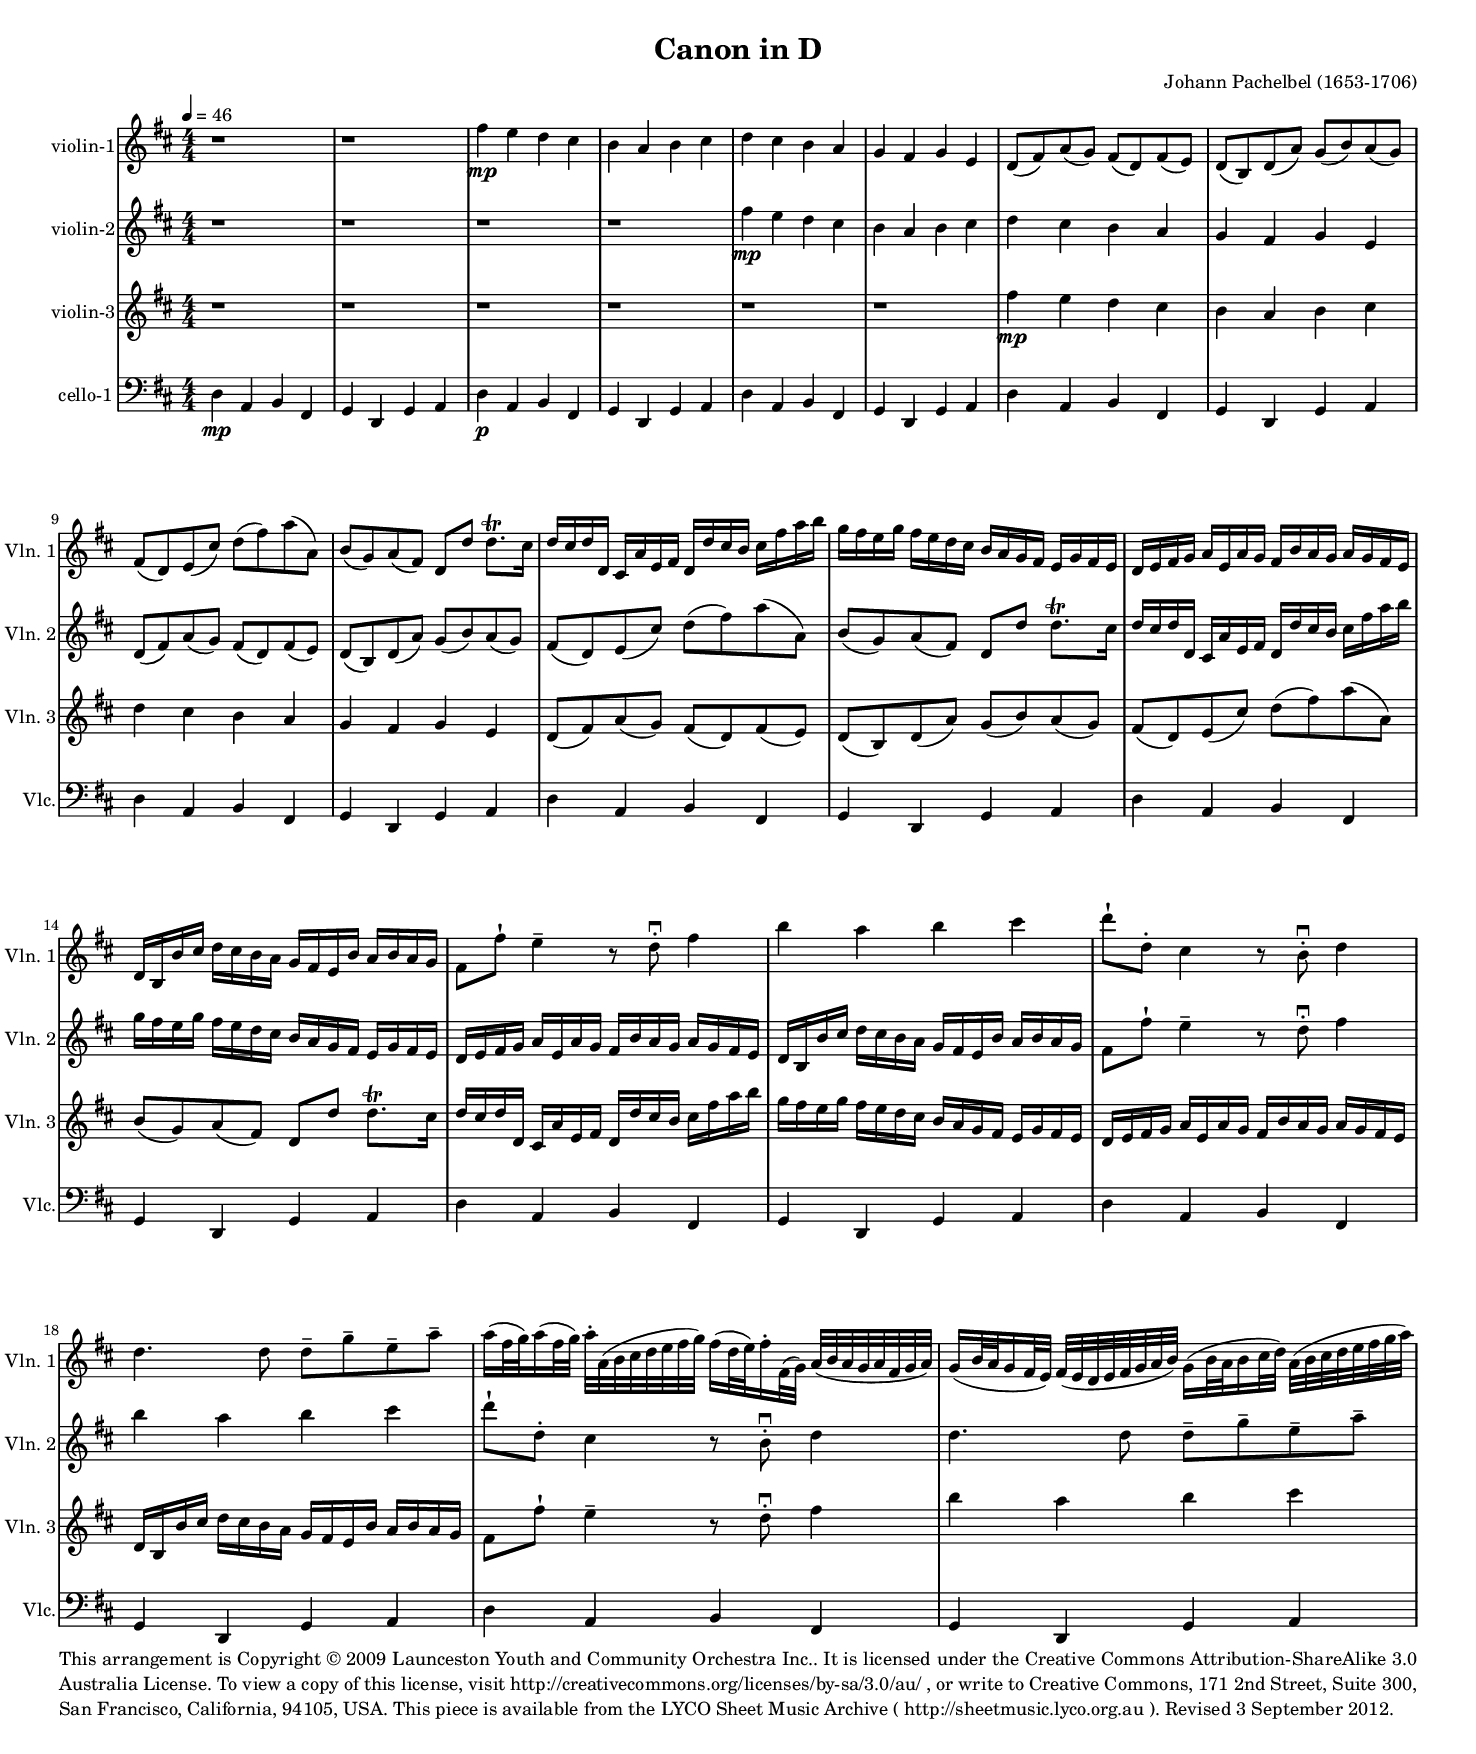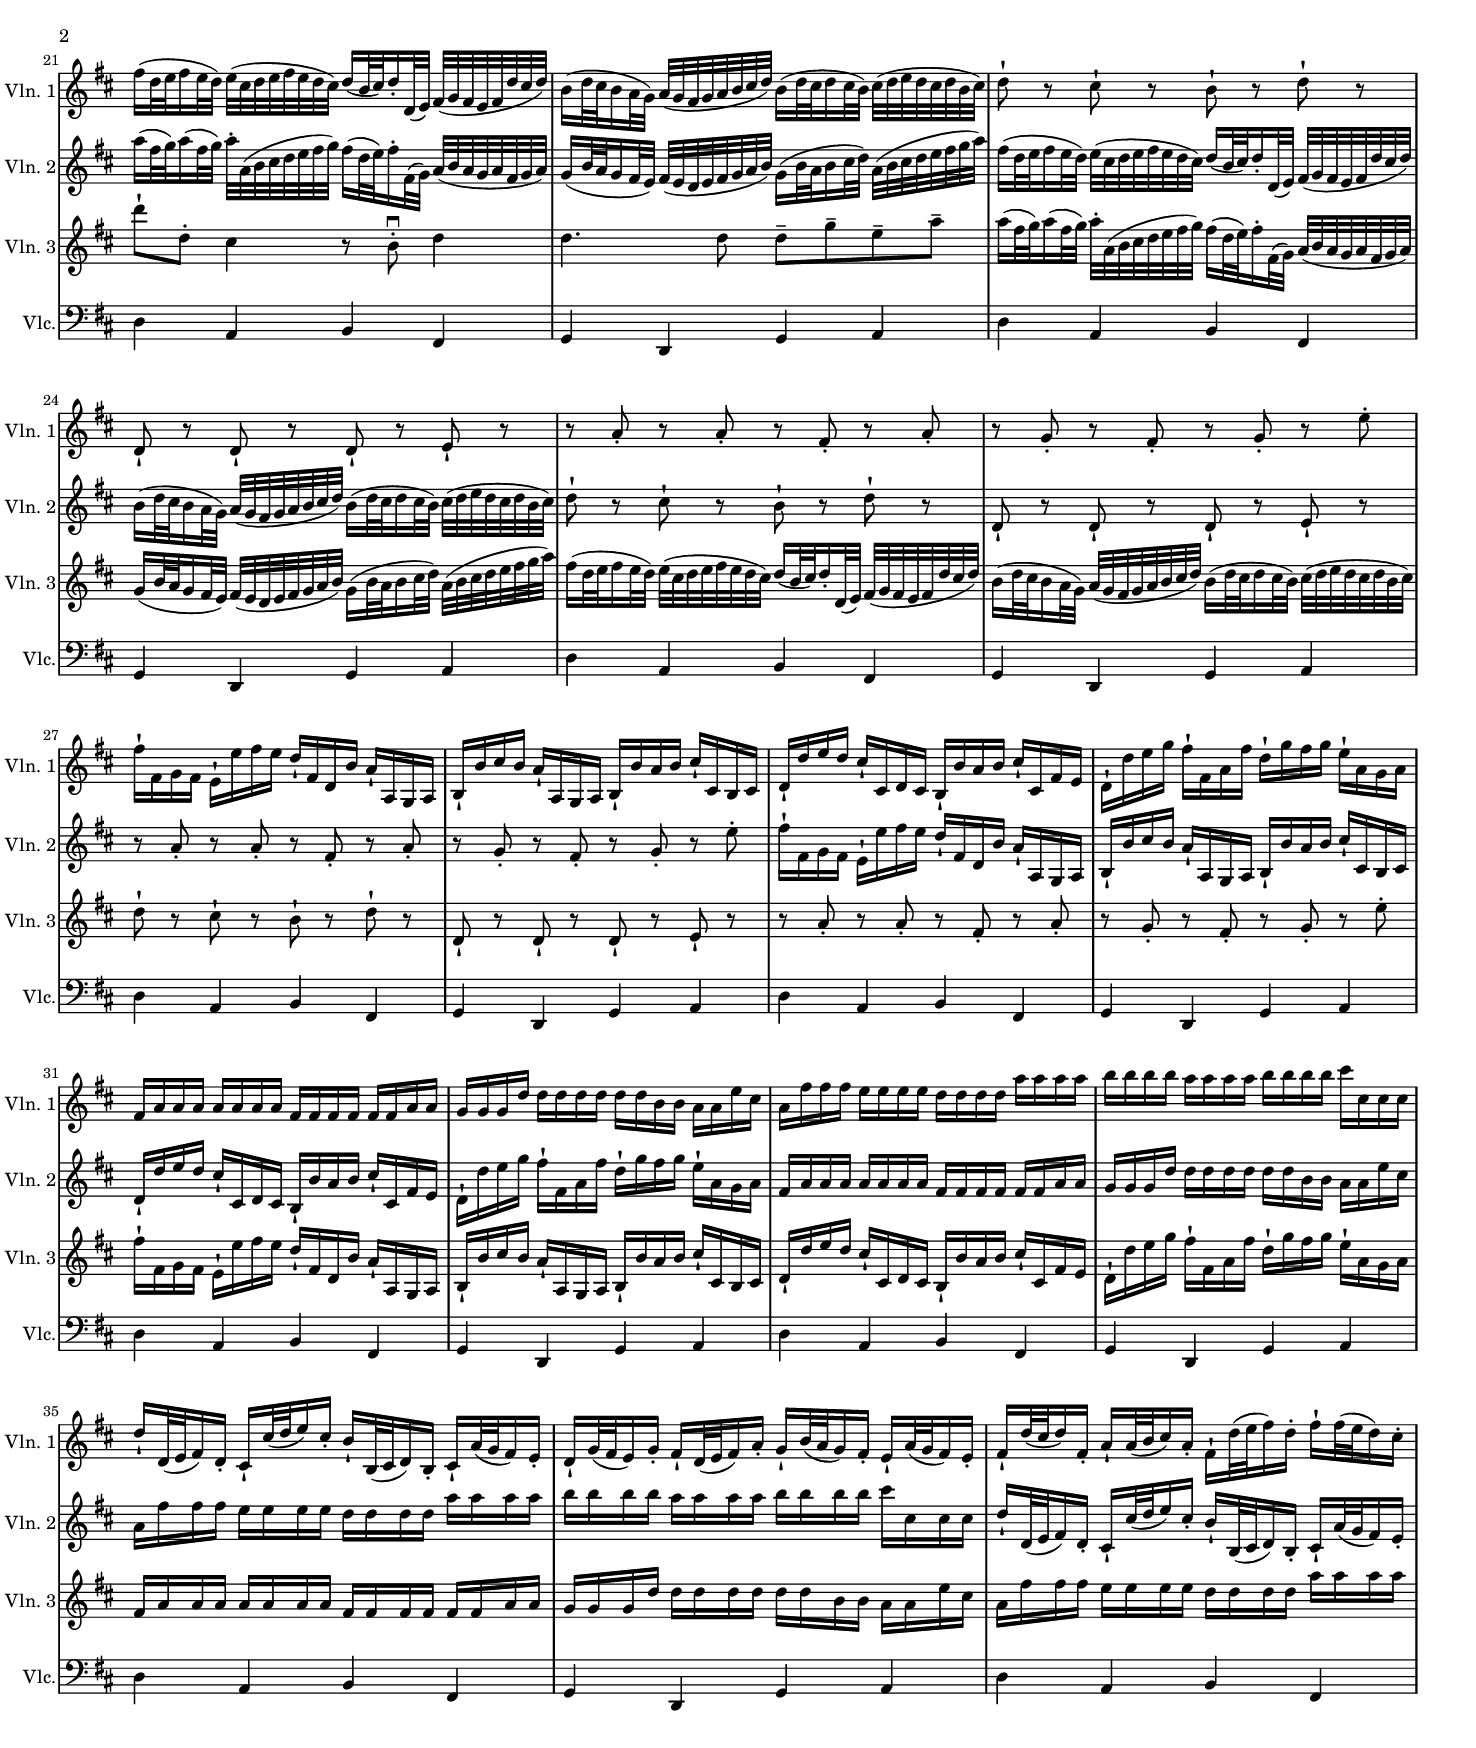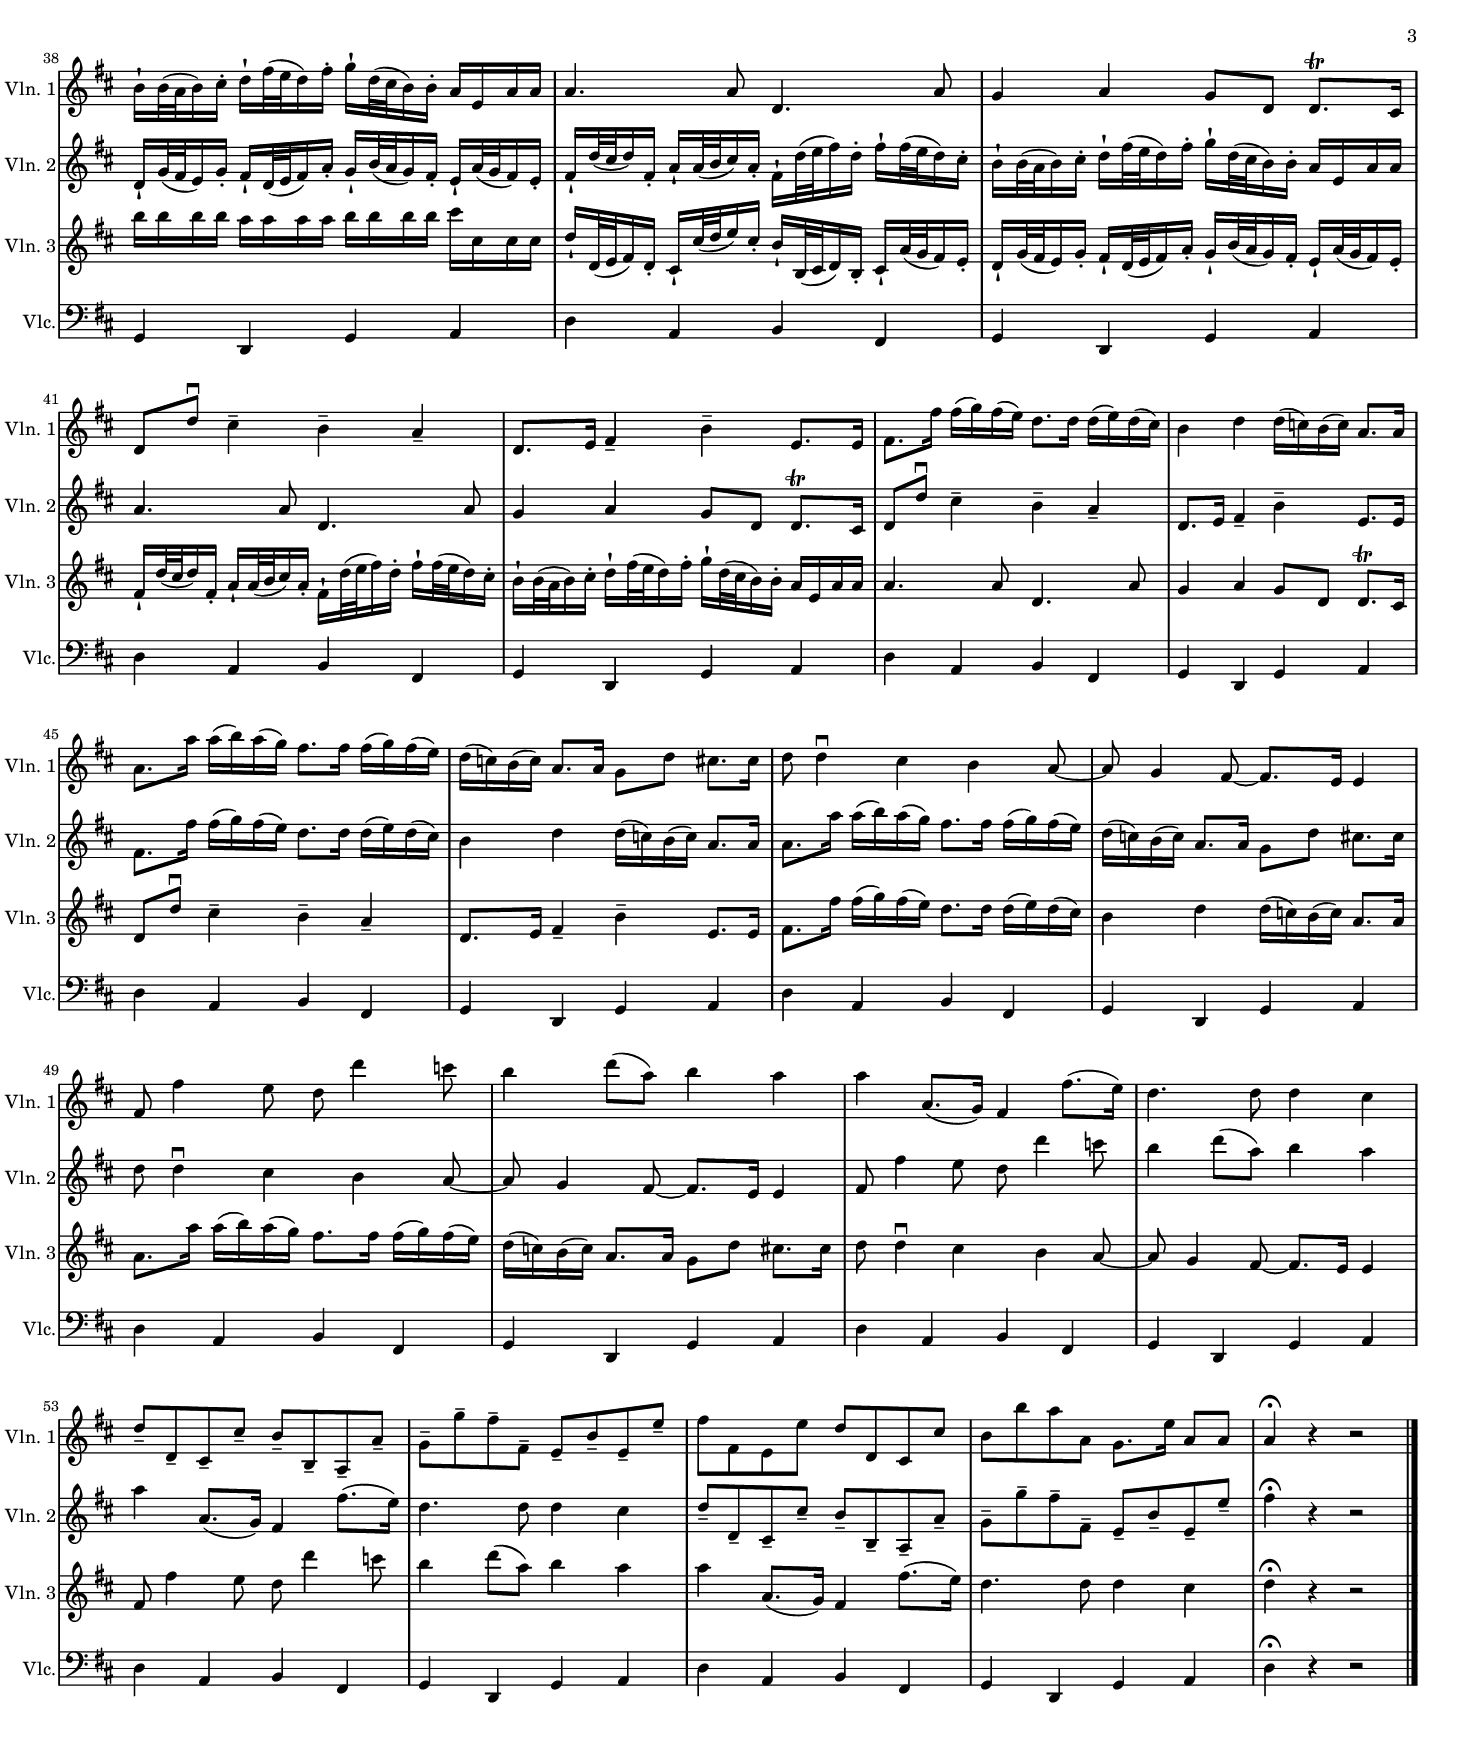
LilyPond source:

%=============================================
%   created by MuseScore Version: 1.2
%          Friday, 1 February 2013
%=============================================

\version "2.12.0"

%\pointAndClickOff

\paper{
  indent=10\mm
  paper-width = 250\mm
}
 
%\include "reduce-whitespace.ly"
#(set-global-staff-size 16)

AVlnvoiceAA = \relative c'{
    \set Staff.instrumentName = #"violin-1"
    \set Staff.shortInstrumentName = #"Vln. 1"
    \clef treble
    %staffkeysig
    \key d \major 
    %barkeysig: 
    \key d \major 
    %bartimesig: 
    \time 4/4 
    \tempo 4 = 46
    r1 r1
     | % 
    fis'4\mp e d cis      | % 3
    b a b cis      | % 4
    d cis b a      | % 5
    g fis g e      | % 6
    d8( fis) a( g) fis( d) fis( e)      | % 7
    d( b) d( a') g( b) a( g)      | % 8
    fis( d) e( cis') d( fis) a( a,)      | % 9
    b( g) a( fis) d d' d8.\trill  cis16      | % 10
    d cis d d, cis a' e fis d d' cis b cis fis a b      | % 11
    g fis e g fis e d cis b a g fis e g fis e      | % 12
    d e fis g a e a g fis b a g a g fis e      | % 13
    d b b' cis d cis b a g fis e b' a b a g      | % 14
    fis8 fis'-|  e4--  r8 d-. \downbow  fis4      | % 15
    b a b cis      | % 16
    d8-|  d,-.  cis4 r8 b-. \downbow  d4      | % 17
    d4. d8 d--  g--  e--  a--       | % 18
    a16( fis32 g) a16( fis32 g) a-.  a,( b cis d e fis g) fis16( d32 e) fis16-.  fis,32( g) a( b a g a fis g a)      | % 19
    g16( b32 a g16 fis32 e) fis( e d e fis g a b) g16( b32 a b16 cis32 d) a( b cis d e fis g a)      | % 20
    fis16( d32 e fis16 e32 d) e( cis d e fis e d cis) d16( b32 cis) d16-.  d,32( e) fis( g fis e fis d' cis d)      | % 21
    b16( d32 cis b16 a32 g) a( g fis g a b cis d) b16( d32 cis d16 cis32 b) cis( d e d cis d b cis)      | % 22
    d8-|  r cis-|  r b-|  r d-|  r      | % 23
    d,-|  r d-|  r d-|  r e-|  r      | % 24
    r a-.  r a-.  r fis-.  r a-.       | % 25
    r g-.  r fis-.  r g-.  r e'-.       | % 26
    fis16-|  fis, g fis e-|  e' fis e d-|  fis, d b' a-|  a, g a      | % 27
    b-|  b' cis b a-|  a, g a b-|  b' a b cis-|  cis, b cis      | % 28
    d-|  d' e d cis-|  cis, d cis b-|  b' a b cis-|  cis, fis e      | % 29
    d-|  d' e g fis-|  fis, a fis' d-|  g fis g e-|  a, g a      | % 30
    fis a a a a a a a fis fis fis fis fis fis a a      | % 31
    g g g d' d d d d d d b b a a e' cis      | % 32
    a fis' fis fis e e e e d d d d a' a a a      | % 33
    b b b b a a a a b b b b cis cis, cis cis      | % 34
    d-|  d,32( e fis16) d-.  cis-|  cis'32( d e16) cis-.  b-|  b,32( cis d16) b-.  cis-|  a'32( g fis16) e-.       | % 35
    d-|  g32( fis e16) g-.  fis-|  d32( e fis16) a-.  g-|  b32( a g16) fis-.  e-|  a32( g fis16) e-.       | % 36
    fis-|  d'32( cis d16) fis,-.  a-|  a32( b cis16) a-.  fis-|  d'32( e fis16) d-.  fis-|  fis32( e d16) cis-.       | % 37
    b-|  b32( a b16) cis-.  d-|  fis32( e d16) fis-.  g-|  d32( cis b16) b-.  a e a a      | % 38
    a4. a8 d,4. a'8      | % 39
    g4 a g8 d d8.\trill  cis16      | % 40
    d8 d'\downbow  cis4--  b--  a--       | % 41
    d,8. e16 fis4--  b--  e,8. e16      | % 42
    fis8. fis'16 fis( g) fis( e) d8. d16 d( e) d( cis)      | % 43
    b4 d d16( c) b( c) a8. a16      | % 44
    a8. a'16 a( b) a( g) fis8. fis16 fis( g) fis( e)      | % 45
    d( c) b( c) a8. a16 g8 d' cis8. cis16      | % 46
    d8 d4\downbow  cis b a8~      | % 47
    a g4 fis8~ fis8. e16 e4      | % 48
    fis8 fis'4 e8 d d'4 c8      | % 49
    b4 d8( a) b4 a      | % 50
    a a,8.( g16) fis4 fis'8.( e16)      | % 51
    d4. d8 d4 cis      | % 52
    d8--  d,--  cis--  cis'--  b--  b,--  a--  a'--       | % 53
    g--  g'--  fis--  fis,--  e--  b'--  e,--  e'--       | % 54
    fis fis, e e' d d, cis cis'      | % 55
    b b' a a, g8. e'16 a,8 a     | % 56
    a4\fermata  r r2 \bar "|." 
}% end of last bar in partorvoice

 

AVlnvoiceBA = \relative c'{
    \set Staff.instrumentName = #"violin-2"
    \set Staff.shortInstrumentName = #"Vln. 2"
    \clef treble
    %staffkeysig
    \key d \major 
    %barkeysig: 
    \key d \major 
    %bartimesig: 
    \tempo 4 = 46
    \time 4/4 
    r1 r r r | % 
    fis'4\mp e d cis      | % 5
    b a b cis      | % 6
    d cis b a      | % 7
    g fis g e      | % 8
    d8( fis) a( g) fis( d) fis( e)      | % 9
    d( b) d( a') g( b) a( g)      | % 10
    fis( d) e( cis') d( fis) a( a,)      | % 11
    b( g) a( fis) d d' d8.\trill  cis16      | % 12
    d cis d d, cis a' e fis d d' cis b cis fis a b      | % 13
    g fis e g fis e d cis b a g fis e g fis e      | % 14
    d e fis g a e a g fis b a g a g fis e      | % 15
    d b b' cis d cis b a g fis e b' a b a g      | % 16
    fis8 fis'-|  e4--  r8 d-. \downbow  fis4      | % 17
    b a b cis      | % 18
    d8-|  d,-.  cis4 r8 b-. \downbow  d4      | % 19
    d4. d8 d--  g--  e--  a--       | % 20
    a16( fis32 g) a16( fis32 g) a-.  a,( b cis d e fis g) fis16( d32 e) fis16-.  fis,32( g) a( b a g a fis g a)      | % 21
    g16( b32 a g16 fis32 e) fis( e d e fis g a b) g16( b32 a b16 cis32 d) a( b cis d e fis g a)      | % 22
    fis16( d32 e fis16 e32 d) e( cis d e fis e d cis) d16( b32 cis) d16-.  d,32( e) fis( g fis e fis d' cis d)      | % 23
    b16( d32 cis b16 a32 g) a( g fis g a b cis d) b16( d32 cis d16 cis32 b) cis( d e d cis d b cis)      | % 24
    d8-|  r cis-|  r b-|  r d-|  r      | % 25
    d,-|  r d-|  r d-|  r e-|  r      | % 26
    r a-.  r a-.  r fis-.  r a-.       | % 27
    r g-.  r fis-.  r g-.  r e'-.       | % 28
    fis16-|  fis, g fis e-|  e' fis e d-|  fis, d b' a-|  a, g a      | % 29
    b-|  b' cis b a-|  a, g a b-|  b' a b cis-|  cis, b cis      | % 30
    d-|  d' e d cis-|  cis, d cis b-|  b' a b cis-|  cis, fis e      | % 31
    d-|  d' e g fis-|  fis, a fis' d-|  g fis g e-|  a, g a      | % 32
    fis a a a a a a a fis fis fis fis fis fis a a      | % 33
    g g g d' d d d d d d b b a a e' cis      | % 34
    a fis' fis fis e e e e d d d d a' a a a      | % 35
    b b b b a a a a b b b b cis cis, cis cis      | % 36
    d-|  d,32( e fis16) d-.  cis-|  cis'32( d e16) cis-.  b-|  b,32( cis d16) b-.  cis-|  a'32( g fis16) e-.       | % 37
    d-|  g32( fis e16) g-.  fis-|  d32( e fis16) a-.  g-|  b32( a g16) fis-.  e-|  a32( g fis16) e-.       | % 38
    fis-|  d'32( cis d16) fis,-.  a-|  a32( b cis16) a-.  fis-|  d'32( e fis16) d-.  fis-|  fis32( e d16) cis-.       | % 39
    b-|  b32( a b16) cis-.  d-|  fis32( e d16) fis-.  g-|  d32( cis b16) b-.  a e a a      | % 40
    a4. a8 d,4. a'8      | % 41
    g4 a g8 d d8.\trill  cis16      | % 42
    d8 d'\downbow  cis4--  b--  a--       | % 43
    d,8. e16 fis4--  b--  e,8. e16      | % 44
    fis8. fis'16 fis( g) fis( e) d8. d16 d( e) d( cis)      | % 45
    b4 d d16( c) b( c) a8. a16      | % 46
    a8. a'16 a( b) a( g) fis8. fis16 fis( g) fis( e)      | % 47
    d( c) b( c) a8. a16 g8 d' cis8. cis16      | % 48
    d8 d4\downbow  cis b a8~      | % 49
    a g4 fis8~ fis8. e16 e4      | % 50
    fis8 fis'4 e8 d d'4 c8      | % 51
    b4 d8( a) b4 a      | % 52
    a a,8.( g16) fis4 fis'8.( e16)      | % 53
    d4. d8 d4 cis      | % 54
    d8--  d,--  cis--  cis'--  b--  b,--  a--  a'--       | % 55
    g--  g'--  fis--  fis,--  e--  b'--  e,--  e'--     | % 56
    fis4\fermata  r r2 \bar "|." 
}% end of last bar in partorvoice

 

AVlnvoiceCA = \relative c'{
    \set Staff.instrumentName = #"violin-3"
    \set Staff.shortInstrumentName = #"Vln. 3"
    \clef treble
    %staffkeysig
    \key d \major 
    %barkeysig: 
    \key d \major 
    %bartimesig: 
    \tempo 4 = 46
    \time 4/4 
    r1 r r r r r  | % 
    fis'4\mp e d cis      | % 7
    b a b cis      | % 8
    d cis b a      | % 9
    g fis g e      | % 10
    d8( fis) a( g) fis( d) fis( e)      | % 11
    d( b) d( a') g( b) a( g)      | % 12
    fis( d) e( cis') d( fis) a( a,)      | % 13
    b( g) a( fis) d d' d8.\trill  cis16      | % 14
    d cis d d, cis a' e fis d d' cis b cis fis a b      | % 15
    g fis e g fis e d cis b a g fis e g fis e      | % 16
    d e fis g a e a g fis b a g a g fis e      | % 17
    d b b' cis d cis b a g fis e b' a b a g      | % 18
    fis8 fis'-|  e4--  r8 d-. \downbow  fis4      | % 19
    b a b cis      | % 20
    d8-|  d,-.  cis4 r8 b-. \downbow  d4      | % 21
    d4. d8 d--  g--  e--  a--       | % 22
    a16( fis32 g) a16( fis32 g) a-.  a,( b cis d e fis g) fis16( d32 e) fis16-.  fis,32( g) a( b a g a fis g a)      | % 23
    g16( b32 a g16 fis32 e) fis( e d e fis g a b) g16( b32 a b16 cis32 d) a( b cis d e fis g a)      | % 24
    fis16( d32 e fis16 e32 d) e( cis d e fis e d cis) d16( b32 cis) d16-.  d,32( e) fis( g fis e fis d' cis d)      | % 25
    b16( d32 cis b16 a32 g) a( g fis g a b cis d) b16( d32 cis d16 cis32 b) cis( d e d cis d b cis)      | % 26
    d8-|  r cis-|  r b-|  r d-|  r      | % 27
    d,-|  r d-|  r d-|  r e-|  r      | % 28
    r a-.  r a-.  r fis-.  r a-.       | % 29
    r g-.  r fis-.  r g-.  r e'-.       | % 30
    fis16-|  fis, g fis e-|  e' fis e d-|  fis, d b' a-|  a, g a      | % 31
    b-|  b' cis b a-|  a, g a b-|  b' a b cis-|  cis, b cis      | % 32
    d-|  d' e d cis-|  cis, d cis b-|  b' a b cis-|  cis, fis e      | % 33
    d-|  d' e g fis-|  fis, a fis' d-|  g fis g e-|  a, g a      | % 34
    fis a a a a a a a fis fis fis fis fis fis a a      | % 35
    g g g d' d d d d d d b b a a e' cis      | % 36
    a fis' fis fis e e e e d d d d a' a a a      | % 37
    b b b b a a a a b b b b cis cis, cis cis      | % 38
    d-|  d,32( e fis16) d-.  cis-|  cis'32( d e16) cis-.  b-|  b,32( cis d16) b-.  cis-|  a'32( g fis16) e-.       | % 39
    d-|  g32( fis e16) g-.  fis-|  d32( e fis16) a-.  g-|  b32( a g16) fis-.  e-|  a32( g fis16) e-.       | % 40
    fis-|  d'32( cis d16) fis,-.  a-|  a32( b cis16) a-.  fis-|  d'32( e fis16) d-.  fis-|  fis32( e d16) cis-.       | % 41
    b-|  b32( a b16) cis-.  d-|  fis32( e d16) fis-.  g-|  d32( cis b16) b-.  a e a a      | % 42
    a4. a8 d,4. a'8      | % 43
    g4 a g8 d d8.\trill  cis16      | % 44
    d8 d'\downbow  cis4--  b--  a--       | % 45
    d,8. e16 fis4--  b--  e,8. e16      | % 46
    fis8. fis'16 fis( g) fis( e) d8. d16 d( e) d( cis)      | % 47
    b4 d d16( c) b( c) a8. a16      | % 48
    a8. a'16 a( b) a( g) fis8. fis16 fis( g) fis( e)      | % 49
    d( c) b( c) a8. a16 g8 d' cis8. cis16      | % 50
    d8 d4\downbow  cis b a8~      | % 51
    a g4 fis8~ fis8. e16 e4      | % 52
    fis8 fis'4 e8 d d'4 c8      | % 53
    b4 d8( a) b4 a      | % 54
    a a,8.( g16) fis4 fis'8.( e16)      | % 55
    d4. d8 d4 cis     | % 56
    d4\fermata  r r2 \bar "|." 
}% end of last bar in partorvoice

 

AVlcvoiceDA = \relative c{
    \set Staff.instrumentName = #"cello-1"
    \set Staff.shortInstrumentName = #"Vlc."
    \clef bass
    %staffkeysig
    \key d \major 
    %barkeysig: 
    \key d \major 
    %bartimesig: 
    \tempo 4 = 46
    \time 4/4 
    d4\mp a b fis      | % 1
    g d g a      | % 2
    d\p a b fis      | % 3
    g d g a      | % 4
    d a b fis      | % 5
    g d g a      | % 6
    d a b fis      | % 7
    g d g a      | % 8
    d a b fis      | % 9
    g d g a      | % 10
    d a b fis      | % 11
    g d g a      | % 12
    d a b fis      | % 13
    g d g a      | % 14
    d a b fis      | % 15
    g d g a      | % 16
    d a b fis      | % 17
    g d g a      | % 18
    d a b fis      | % 19
    g d g a      | % 20
    d a b fis      | % 21
    g d g a      | % 22
    d a b fis      | % 23
    g d g a      | % 24
    d a b fis      | % 25
    g d g a      | % 26
    d a b fis      | % 27
    g d g a      | % 28
    d a b fis      | % 29
    g d g a      | % 30
    d a b fis      | % 31
    g d g a      | % 32
    d a b fis      | % 33
    g d g a      | % 34
    d a b fis      | % 35
    g d g a      | % 36
    d a b fis      | % 37
    g d g a      | % 38
    d a b fis      | % 39
    g d g a      | % 40
    d a b fis      | % 41
    g d g a      | % 42
    d a b fis      | % 43
    g d g a      | % 44
    d a b fis      | % 45
    g d g a      | % 46
    d a b fis      | % 47
    g d g a      | % 48
    d a b fis      | % 49
    g d g a      | % 50
    d a b fis      | % 51
    g d g a      | % 52
    d a b fis      | % 53
    g d g a      | % 54
    d a b fis      | % 55
    g d g a     | % 56
    d4\fermata  r r2 \bar "|." 
}% end of last bar in partorvoice


\book{
\score { 
    << 
        \context Staff = AVlnpartA << 
            \context Voice = AVlnvoiceAA \AVlnvoiceAA
        >>


        \context Staff = AVlnpartB << 
            \context Voice = AVlnvoiceBA \AVlnvoiceBA
        >>


        \context Staff = AVlnpartC << 
            \context Voice = AVlnvoiceCA \AVlnvoiceCA
        >>


        \context Staff = AVlcpartD << 
            \context Voice = AVlcvoiceDA \AVlcvoiceDA
        >>




      \set Score.skipBars = ##t
      %%\set Score.melismaBusyProperties = #'()
      % \override Score.BarNumber #'break-visibility = #end-of-line-invisible %%every bar is numbered.!!!
      %% remove previous line to get barnumbers only at beginning of system.
       #(set-accidental-style 'modern-cautionary)
      \set Score.markFormatter = #format-mark-box-letters %%boxed rehearsal-marks
       \override Score.TimeSignature #'style = #'() %%makes timesigs always numerical
      %% remove previous line to get cut-time/alla breve or common time 
      \set Score.pedalSustainStyle = #'mixed 
       %% make spanners comprise the note it end on, so that there is no doubt that this note is included.
       \override Score.TrillSpanner #'(bound-details right padding) = #-2
      \override Score.TextSpanner #'(bound-details right padding) = #-1
      %% Lilypond's normal textspanners are too weak:  
      \override Score.TextSpanner #'dash-period = #1
      \override Score.TextSpanner #'dash-fraction = #0.5
      %% lilypond chordname font, like mscore jazzfont, is both far too big and extremely ugly (olagunde@start.no):
      \override Score.ChordName #'font-family = #'roman 
      \override Score.ChordName #'font-size =#0 
      %% In my experience the normal thing in printed scores is maj7 and not the triangle. (olagunde):
      \set Score.majorSevenSymbol = \markup {maj7}
  >>

  %% Boosey and Hawkes, and Peters, have barlines spanning all staff-groups in a score,
  %% Eulenburg and Philharmonia, like Lilypond, have no barlines between staffgroups.
  %% If you want the Eulenburg/Lilypond style, comment out the following line:
  \layout {
    \context {\Score \consists Span_bar_engraver}
    %print-all-headers = ##t
  }
}
\header {
  title = "Canon in D"
  composer = "Johann Pachelbel (1653-1706)"
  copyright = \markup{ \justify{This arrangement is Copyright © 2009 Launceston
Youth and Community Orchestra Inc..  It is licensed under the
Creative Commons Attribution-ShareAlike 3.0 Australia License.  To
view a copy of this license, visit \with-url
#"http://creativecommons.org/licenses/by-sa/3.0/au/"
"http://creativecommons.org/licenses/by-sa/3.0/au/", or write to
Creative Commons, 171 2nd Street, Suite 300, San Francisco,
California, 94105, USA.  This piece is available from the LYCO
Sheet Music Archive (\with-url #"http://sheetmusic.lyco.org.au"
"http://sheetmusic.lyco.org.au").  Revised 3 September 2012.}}

}

}%% end of score-block 


